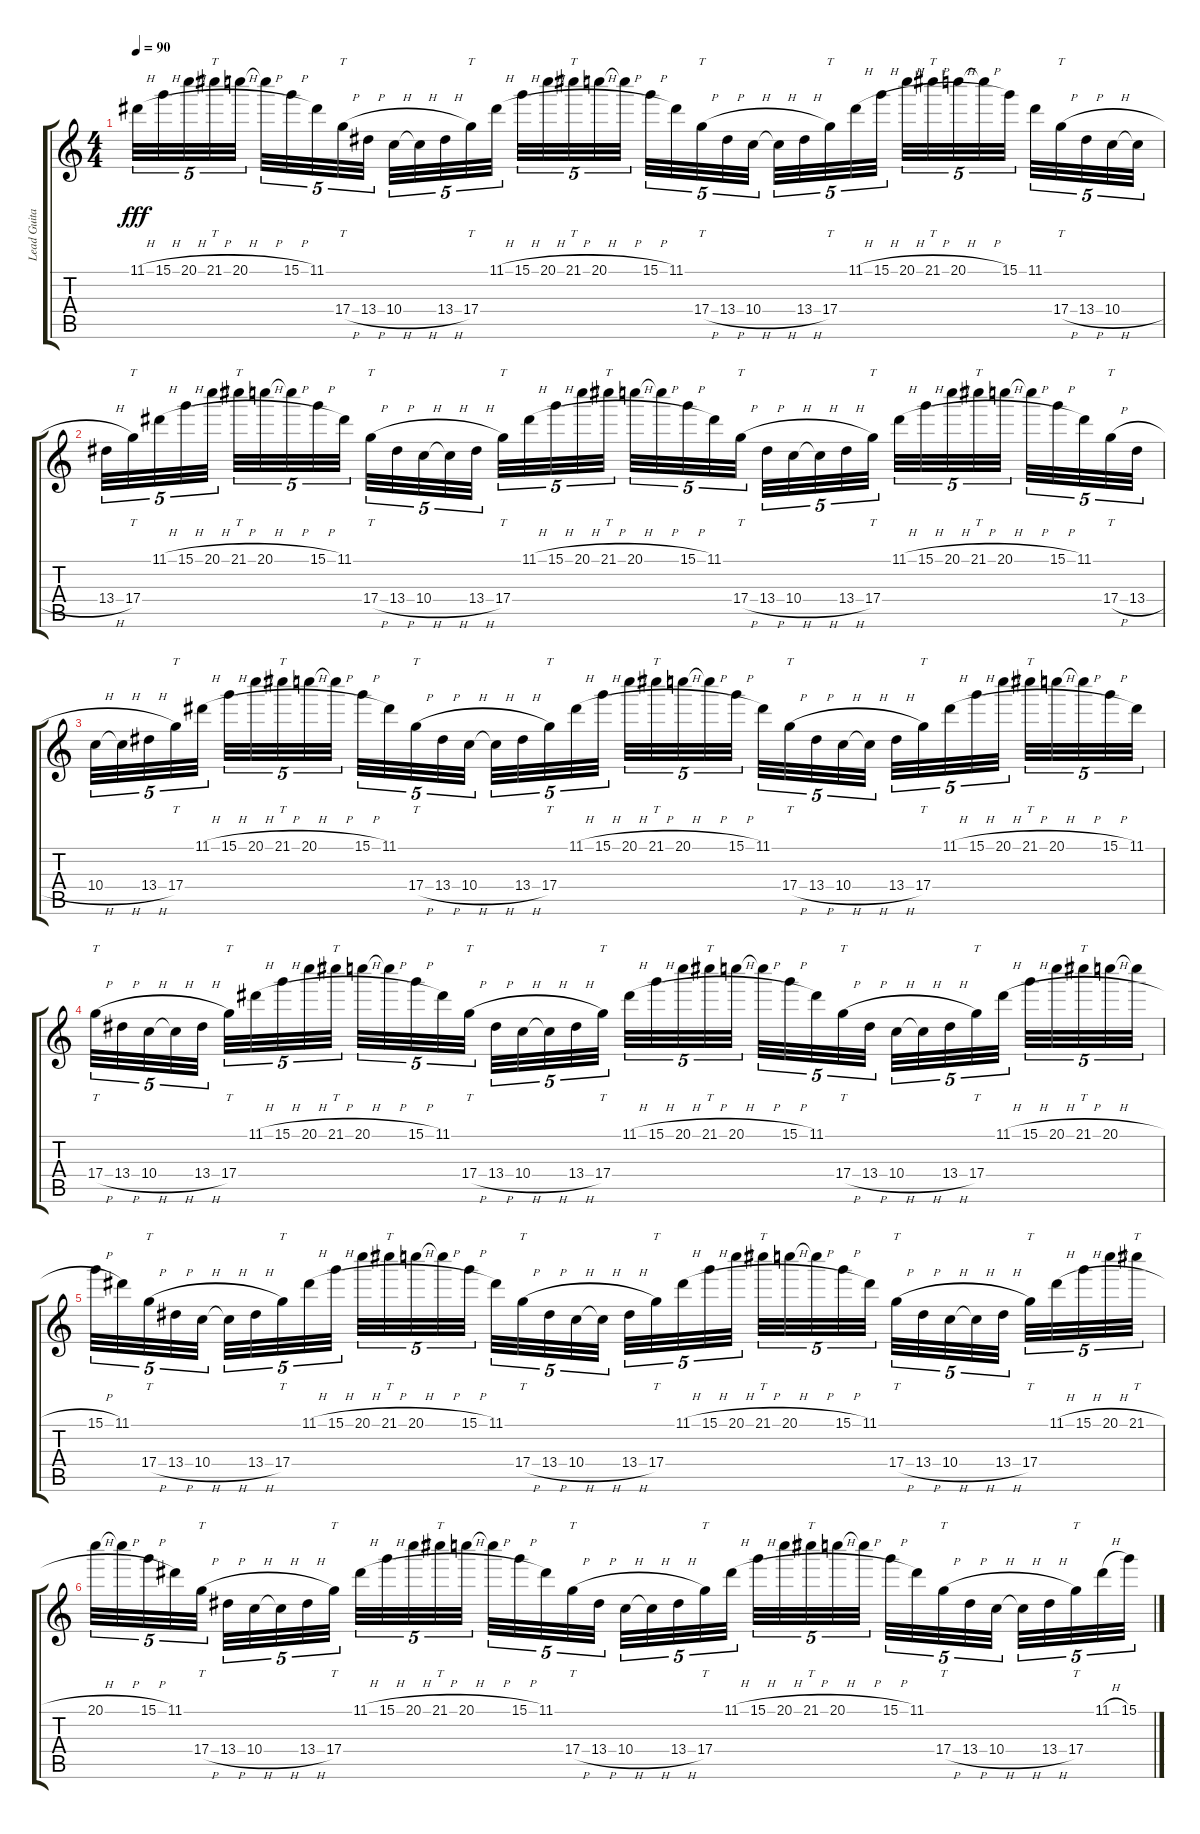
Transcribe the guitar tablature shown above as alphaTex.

\track ("Lead Guitar" "Lead Guita") {instrument distortionguitar}
\staff {score tabs}
\tuning (E4 B3 G3 D3 A2 E2) {hide}
\ts (4 4)
\tempo 90
\clef g2
\ks c
11.1{h}.32{tu (5 4) dy fff instrument overdrivenguitar} 15.1{h}.32{tu (5 4)} 20.1{h}.32{tu (5 4)} 21.1{h}.32{tt tu (5 4)} 20.1{h}.32{tu (5 4) beam splitsecondary} 20.1{h t}.32{tu (5 4)} 15.1{h}.32{tu (5 4)} 11.1.32{tu (5 4)} 17.4{h}.32{tt tu (5 4)} 13.4{h}.32{tu (5 4)} 10.4{h}.32{tu (5 4)} 10.4{h t}.32{tu (5 4)} 13.4{h}.32{tu (5 4)} 17.4.32{tt tu (5 4)} 11.1{h}.32{tu (5 4) beam splitsecondary} 15.1{h}.32{tu (5 4)} 20.1{h}.32{tu (5 4)} 21.1{h}.32{tt tu (5 4)} 20.1{h}.32{tu (5 4)} 20.1{h t}.32{tu (5 4)} 15.1{h}.32{tu (5 4)} 11.1.32{tu (5 4)} 17.4{h}.32{tt tu (5 4)} 13.4{h}.32{tu (5 4)} 10.4{h}.32{tu (5 4) beam splitsecondary} 10.4{h t}.32{tu (5 4)} 13.4{h}.32{tu (5 4)} 17.4.32{tt tu (5 4)} 11.1{h}.32{tu (5 4)} 15.1{h}.32{tu (5 4)} 20.1{h}.32{tu (5 4)} 21.1{h}.32{tt tu (5 4)} 20.1{h}.32{tu (5 4)} 20.1{h t}.32{tu (5 4)} 15.1.32{tu (5 4) beam splitsecondary} 11.1.32{tu (5 4)} 17.4{h}.32{tt tu (5 4)} 13.4{h}.32{tu (5 4)} 10.4{h}.32{tu (5 4)} 10.4{h t}.32{tu (5 4)} |
13.4{h}.32{tu (5 4)} 17.4.32{tt tu (5 4)} 11.1{h}.32{tu (5 4)} 15.1{h}.32{tu (5 4)} 20.1{h}.32{tu (5 4) beam splitsecondary} 21.1{h}.32{tt tu (5 4)} 20.1{h}.32{tu (5 4)} 20.1{h t}.32{tu (5 4)} 15.1{h}.32{tu (5 4)} 11.1.32{tu (5 4)} 17.4{h}.32{tt tu (5 4)} 13.4{h}.32{tu (5 4)} 10.4{h}.32{tu (5 4)} 10.4{h t}.32{tu (5 4)} 13.4{h}.32{tu (5 4) beam splitsecondary} 17.4.32{tt tu (5 4)} 11.1{h}.32{tu (5 4)} 15.1{h}.32{tu (5 4)} 20.1{h}.32{tu (5 4)} 21.1{h}.32{tt tu (5 4)} 20.1{h}.32{tu (5 4)} 20.1{h t}.32{tu (5 4)} 15.1{h}.32{tu (5 4)} 11.1.32{tu (5 4)} 17.4{h}.32{tt tu (5 4) beam splitsecondary} 13.4{h}.32{tu (5 4)} 10.4{h}.32{tu (5 4)} 10.4{h t}.32{tu (5 4)} 13.4{h}.32{tu (5 4)} 17.4.32{tt tu (5 4)} 11.1{h}.32{tu (5 4)} 15.1{h}.32{tu (5 4)} 20.1{h}.32{tu (5 4)} 21.1{h}.32{tt tu (5 4)} 20.1{h}.32{tu (5 4) beam splitsecondary} 20.1{h t}.32{tu (5 4)} 15.1{h}.32{tu (5 4)} 11.1.32{tu (5 4)} 17.4{h}.32{tt tu (5 4)} 13.4{h}.32{tu (5 4)} |
10.4{h}.32{tu (5 4)} 10.4{h t}.32{tu (5 4)} 13.4{h}.32{tu (5 4)} 17.4.32{tt tu (5 4)} 11.1{h}.32{tu (5 4) beam splitsecondary} 15.1{h}.32{tu (5 4)} 20.1{h}.32{tu (5 4)} 21.1{h}.32{tt tu (5 4)} 20.1{h}.32{tu (5 4)} 20.1{h t}.32{tu (5 4)} 15.1{h}.32{tu (5 4)} 11.1.32{tu (5 4)} 17.4{h}.32{tt tu (5 4)} 13.4{h}.32{tu (5 4)} 10.4{h}.32{tu (5 4) beam splitsecondary} 10.4{h t}.32{tu (5 4)} 13.4{h}.32{tu (5 4)} 17.4.32{tt tu (5 4)} 11.1{h}.32{tu (5 4)} 15.1{h}.32{tu (5 4)} 20.1{h}.32{tu (5 4)} 21.1{h}.32{tt tu (5 4)} 20.1{h}.32{tu (5 4)} 20.1{h t}.32{tu (5 4)} 15.1{h}.32{tu (5 4) beam splitsecondary} 11.1.32{tu (5 4)} 17.4{h}.32{tt tu (5 4)} 13.4{h}.32{tu (5 4)} 10.4{h}.32{tu (5 4)} 10.4{h t}.32{tu (5 4)} 13.4{h}.32{tu (5 4)} 17.4.32{tt tu (5 4)} 11.1{h}.32{tu (5 4)} 15.1{h}.32{tu (5 4)} 20.1{h}.32{tu (5 4) beam splitsecondary} 21.1{h}.32{tt tu (5 4)} 20.1{h}.32{tu (5 4)} 20.1{h t}.32{tu (5 4)} 15.1{h}.32{tu (5 4)} 11.1.32{tu (5 4)} |
17.4{h}.32{tt tu (5 4)} 13.4{h}.32{tu (5 4)} 10.4{h}.32{tu (5 4)} 10.4{h t}.32{tu (5 4)} 13.4{h}.32{tu (5 4) beam splitsecondary} 17.4.32{tt tu (5 4)} 11.1{h}.32{tu (5 4)} 15.1{h}.32{tu (5 4)} 20.1{h}.32{tu (5 4)} 21.1{h}.32{tt tu (5 4)} 20.1{h}.32{tu (5 4)} 20.1{h t}.32{tu (5 4)} 15.1{h}.32{tu (5 4)} 11.1.32{tu (5 4)} 17.4{h}.32{tt tu (5 4) beam splitsecondary} 13.4{h}.32{tu (5 4)} 10.4{h}.32{tu (5 4)} 10.4{h t}.32{tu (5 4)} 13.4{h}.32{tu (5 4)} 17.4.32{tt tu (5 4)} 11.1{h}.32{tu (5 4)} 15.1{h}.32{tu (5 4)} 20.1{h}.32{tu (5 4)} 21.1{h}.32{tt tu (5 4)} 20.1{h}.32{tu (5 4) beam splitsecondary} 20.1{h t}.32{tu (5 4)} 15.1{h}.32{tu (5 4)} 11.1.32{tu (5 4)} 17.4{h}.32{tt tu (5 4)} 13.4{h}.32{tu (5 4)} 10.4{h}.32{tu (5 4)} 10.4{h t}.32{tu (5 4)} 13.4{h}.32{tu (5 4)} 17.4.32{tt tu (5 4)} 11.1{h}.32{tu (5 4) beam splitsecondary} 15.1{h}.32{tu (5 4)} 20.1{h}.32{tu (5 4)} 21.1{h}.32{tt tu (5 4)} 20.1{h}.32{tu (5 4)} 20.1{h t}.32{tu (5 4)} |
15.1{h}.32{tu (5 4)} 11.1.32{tu (5 4)} 17.4{h}.32{tt tu (5 4)} 13.4{h}.32{tu (5 4)} 10.4{h}.32{tu (5 4) beam splitsecondary} 10.4{h t}.32{tu (5 4)} 13.4{h}.32{tu (5 4)} 17.4.32{tt tu (5 4)} 11.1{h}.32{tu (5 4)} 15.1{h}.32{tu (5 4)} 20.1{h}.32{tu (5 4)} 21.1{h}.32{tt tu (5 4)} 20.1{h}.32{tu (5 4)} 20.1{h t}.32{tu (5 4)} 15.1{h}.32{tu (5 4) beam splitsecondary} 11.1.32{tu (5 4)} 17.4{h}.32{tt tu (5 4)} 13.4{h}.32{tu (5 4)} 10.4{h}.32{tu (5 4)} 10.4{h t}.32{tu (5 4)} 13.4{h}.32{tu (5 4)} 17.4.32{tt tu (5 4)} 11.1{h}.32{tu (5 4)} 15.1{h}.32{tu (5 4)} 20.1{h}.32{tu (5 4) beam splitsecondary} 21.1{h}.32{tt tu (5 4)} 20.1{h}.32{tu (5 4)} 20.1{h t}.32{tu (5 4)} 15.1{h}.32{tu (5 4)} 11.1.32{tu (5 4)} 17.4{h}.32{tt tu (5 4)} 13.4{h}.32{tu (5 4)} 10.4{h}.32{tu (5 4)} 10.4{h t}.32{tu (5 4)} 13.4{h}.32{tu (5 4) beam splitsecondary} 17.4.32{tt tu (5 4)} 11.1{h}.32{tu (5 4)} 15.1{h}.32{tu (5 4)} 20.1{h}.32{tu (5 4)} 21.1{h}.32{tt tu (5 4)} |
20.1{h}.32{tu (5 4)} 20.1{h t}.32{tu (5 4)} 15.1{h}.32{tu (5 4)} 11.1.32{tu (5 4)} 17.4{h}.32{tt tu (5 4) beam splitsecondary} 13.4{h}.32{tu (5 4)} 10.4{h}.32{tu (5 4)} 10.4{h t}.32{tu (5 4)} 13.4{h}.32{tu (5 4)} 17.4.32{tt tu (5 4)} 11.1{h}.32{tu (5 4)} 15.1{h}.32{tu (5 4)} 20.1{h}.32{tu (5 4)} 21.1{h}.32{tt tu (5 4)} 20.1{h}.32{tu (5 4) beam splitsecondary} 20.1{h t}.32{tu (5 4)} 15.1{h}.32{tu (5 4)} 11.1.32{tu (5 4)} 17.4{h}.32{tt tu (5 4)} 13.4{h}.32{tu (5 4)} 10.4{h}.32{tu (5 4)} 10.4{h t}.32{tu (5 4)} 13.4{h}.32{tu (5 4)} 17.4.32{tt tu (5 4)} 11.1{h}.32{tu (5 4) beam splitsecondary} 15.1{h}.32{tu (5 4)} 20.1{h}.32{tu (5 4)} 21.1{h}.32{tt tu (5 4)} 20.1{h}.32{tu (5 4)} 20.1{h t}.32{tu (5 4)} 15.1{h}.32{tu (5 4)} 11.1.32{tu (5 4)} 17.4{h}.32{tt tu (5 4)} 13.4{h}.32{tu (5 4)} 10.4{h}.32{tu (5 4) beam splitsecondary} 10.4{h t}.32{tu (5 4)} 13.4{h}.32{tu (5 4)} 17.4.32{tt tu (5 4)} 11.1{h}.32{tu (5 4)} 15.1{h}.32{tu (5 4)}
